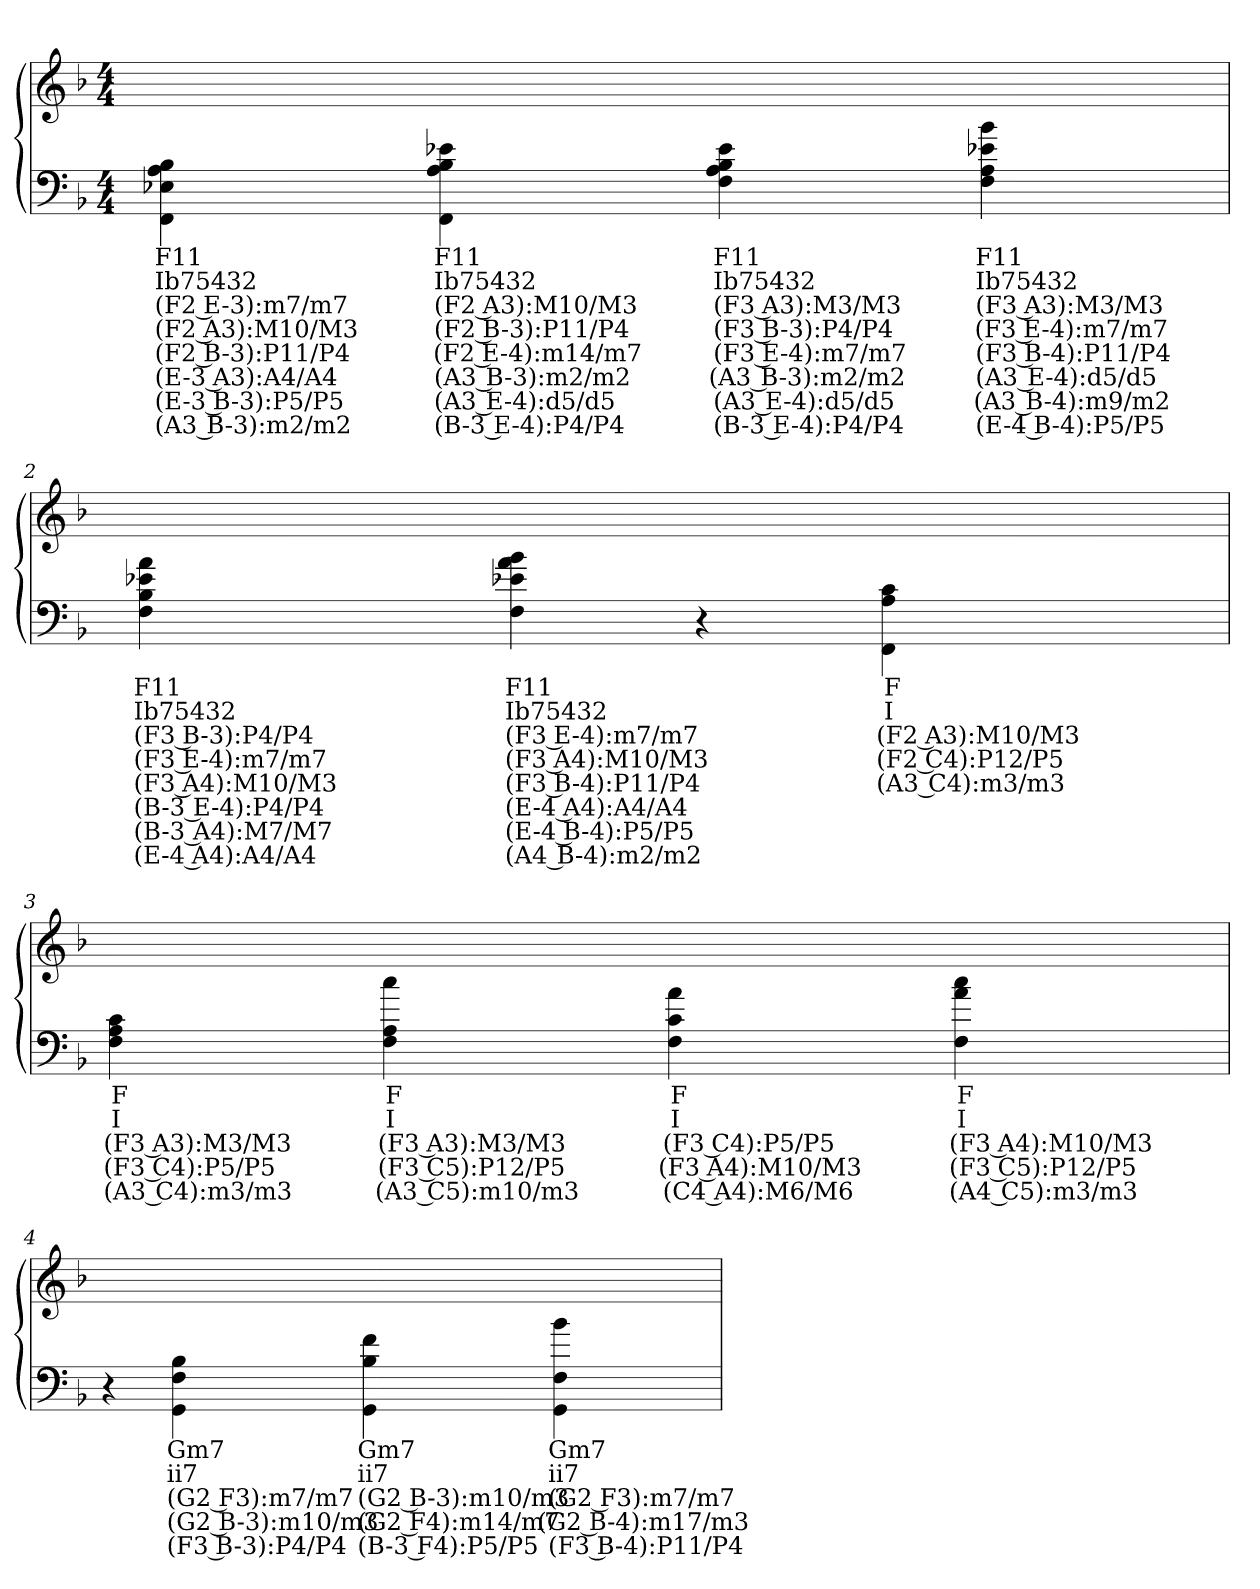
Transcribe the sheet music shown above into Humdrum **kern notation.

**kern	**text	**text	**text	**text	**text	**text	**text	**text	**kern
*part2	*part2	*part2	*part2	*part2	*part2	*part2	*part2	*part2	*part1
*staff2	*staff2	*staff2	*staff2	*staff2	*staff2	*staff2	*staff2	*staff2	*staff1
*clefF4	*	*	*	*	*	*	*	*	*clefG2
*k[b-]	*	*	*	*	*	*	*	*	*k[b-]
*F:	*	*	*	*	*	*	*	*	*F:
*M4/4	*	*	*	*	*	*	*	*	*M4/4
*MM60	*	*	*	*	*	*	*	*	*MM60
=1	=1	=1	=1	=1	=1	=1	=1	=1	=1
4FF 4E-X 4A 4B-	F11	Ib75432	(F2 E-3):m7/m7	(F2 A3):M10/M3	(F2 B-3):P11/P4	(E-3 A3):A4/A4	(E-3 B-3):P5/P5	(A3 B-3):m2/m2	1ryy
4FF 4A 4B- 4e-X	F11	Ib75432	(F2 A3):M10/M3	(F2 B-3):P11/P4	(F2 E-4):m14/m7	(A3 B-3):m2/m2	(A3 E-4):d5/d5	(B-3 E-4):P4/P4	.
4F 4A 4B- 4e-	F11	Ib75432	(F3 A3):M3/M3	(F3 B-3):P4/P4	(F3 E-4):m7/m7	(A3 B-3):m2/m2	(A3 E-4):d5/d5	(B-3 E-4):P4/P4	.
4F 4A 4e-X 4b-	F11	Ib75432	(F3 A3):M3/M3	(F3 E-4):m7/m7	(F3 B-4):P11/P4	(A3 E-4):d5/d5	(A3 B-4):m9/m2	(E-4 B-4):P5/P5	.
=2	=2	=2	=2	=2	=2	=2	=2	=2	=2
4F 4B- 4e-X 4a	F11	Ib75432	(F3 B-3):P4/P4	(F3 E-4):m7/m7	(F3 A4):M10/M3	(B-3 E-4):P4/P4	(B-3 A4):M7/M7	(E-4 A4):A4/A4	1ryy
4F 4e-X 4a 4b-	F11	Ib75432	(F3 E-4):m7/m7	(F3 A4):M10/M3	(F3 B-4):P11/P4	(E-4 A4):A4/A4	(E-4 B-4):P5/P5	(A4 B-4):m2/m2	.
4r	.	.	.	.	.	.	.	.	.
4FF 4A 4c	F	I	(F2 A3):M10/M3	(F2 C4):P12/P5	(A3 C4):m3/m3	.	.	.	.
=3	=3	=3	=3	=3	=3	=3	=3	=3	=3
4F 4A 4c	F	I	(F3 A3):M3/M3	(F3 C4):P5/P5	(A3 C4):m3/m3	.	.	.	1ryy
4F 4A 4cc	F	I	(F3 A3):M3/M3	(F3 C5):P12/P5	(A3 C5):m10/m3	.	.	.	.
4F 4c 4a	F	I	(F3 C4):P5/P5	(F3 A4):M10/M3	(C4 A4):M6/M6	.	.	.	.
4F 4a 4cc	F	I	(F3 A4):M10/M3	(F3 C5):P12/P5	(A4 C5):m3/m3	.	.	.	.
=4	=4	=4	=4	=4	=4	=4	=4	=4	=4
4r	.	.	.	.	.	.	.	.	1ryy
4GG 4F 4B-	Gm7	ii7	(G2 F3):m7/m7	(G2 B-3):m10/m3	(F3 B-3):P4/P4	.	.	.	.
4GG 4B- 4f	Gm7	ii7	(G2 B-3):m10/m3	(G2 F4):m14/m7	(B-3 F4):P5/P5	.	.	.	.
4GG 4F 4b-	Gm7	ii7	(G2 F3):m7/m7	(G2 B-4):m17/m3	(F3 B-4):P11/P4	.	.	.	.
=	=	=	=	=	=	=	=	=	=
*-	*-	*-	*-	*-	*-	*-	*-	*-	*-
